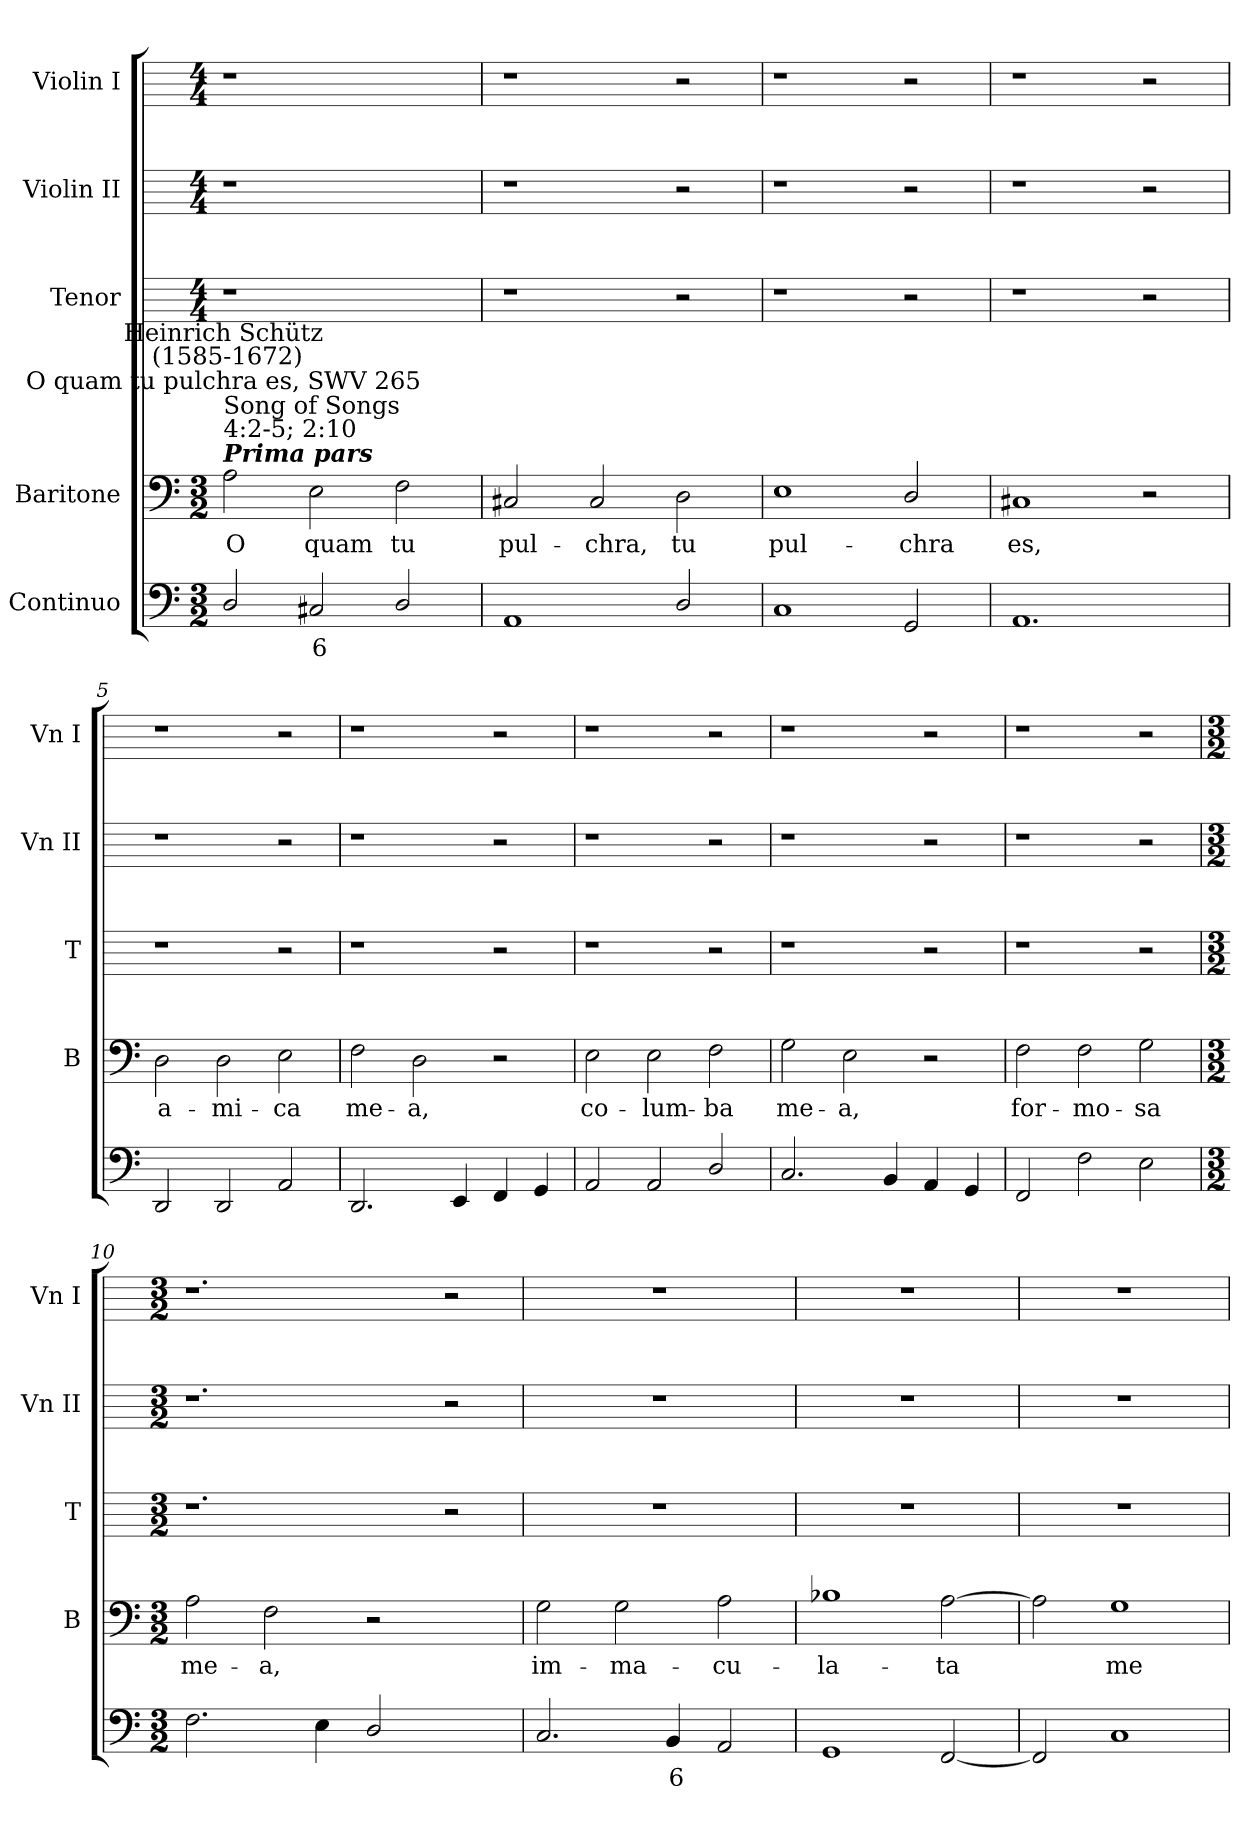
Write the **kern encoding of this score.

**kern	**text	**kern	**text	**kern	**kern	**kern
*part5	*part5	*part4	*part4	*part3	*part2	*part1
*staff5	*staff5	*staff4	*staff4	*staff3	*staff2	*staff1
*I"Continuo	*	*I"Baritone	*	*I"Tenor	*I"Violin II	*I"Violin I
*	*	*I'B	*	*I'T	*I'Vn II	*I'Vn I
*clefF4	*	*clefF4	*	*	*	*
*k[]	*	*k[]	*	*	*	*
*C:	*	*C:	*	*	*	*
*M3/2	*	*M3/2	*	*M4/4	*M4/4	*M4/4
=1	=1	=1	=1	=1	=1	=1
!	!	!LO:TX:a:Bi:t=Prima pars	!	!	!	!
!	!	!LO:TX:a:t=Song of Songs \n4&colon;2-5; 2&colon;10	!	!	!	!
!	!	!LO:TX:a:cj:t=O quam tu pulchra es, SWV 265	!	!	!	!
!	!	!LO:TX:a:cj:t=Heinrich Schütz\n (1585-1672)	!	!	!	!
!	!	!	!LO:LY:b	!	!	!
2D/	.	2A	O	1r	1r	1r
!	!LO:LY:b	!	!LO:LY:b	!	!	!
2C#X	6	2E	quam	.	.	.
!	!	!	!LO:LY:b	!	!	!
2D/	.	2F	tu	2ryy	2ryy	2ryy
=2	=2	=2	=2	=2	=2	=2
!	!	!	!LO:LY:b	!	!	!
1AA	.	2C#X	pul-	1r	1r	1r
!	!	!	!LO:LY:b	!	!	!
.	.	2C#	-chra,	.	.	.
!	!	!	!LO:LY:b	!	!	!
2D/	.	2D	tu	2r	2r	2r
=3	=3	=3	=3	=3	=3	=3
!	!	!	!LO:LY:b	!	!	!
1C	.	1E	pul-	1r	1r	1r
!	!	!	!LO:LY:b	!	!	!
2GG	.	2D/	-chra	2r	2r	2r
=4	=4	=4	=4	=4	=4	=4
!	!	!	!LO:LY:b	!	!	!
1.AA	.	1C#X	es,	1r	1r	1r
.	.	2r	.	2r	2r	2r
=5	=5	=5	=5	=5	=5	=5
!	!	!	!LO:LY:b	!	!	!
2DD	.	2D	a-	1r	1r	1r
!	!	!	!LO:LY:b	!	!	!
2DD	.	2D	-mi-	.	.	.
!	!	!	!LO:LY:b	!	!	!
2AA	.	2E	-ca	2r	2r	2r
=6	=6	=6	=6	=6	=6	=6
!	!	!	!LO:LY:b	!	!	!
2.DD	.	2F	me-	1r	1r	1r
!	!	!	!LO:LY:b	!	!	!
.	.	2D	-a,	.	.	.
4EE	.	.	.	.	.	.
4FF	.	2r	.	2r	2r	2r
4GG	.	.	.	.	.	.
=7	=7	=7	=7	=7	=7	=7
!	!	!	!LO:LY:b	!	!	!
2AA	.	2E	co-	1r	1r	1r
!	!	!	!LO:LY:b	!	!	!
2AA	.	2E	-lum-	.	.	.
!	!	!	!LO:LY:b	!	!	!
2D/	.	2F	-ba	2r	2r	2r
=8	=8	=8	=8	=8	=8	=8
!	!	!	!LO:LY:b	!	!	!
2.C	.	2G	me-	1r	1r	1r
!	!	!	!LO:LY:b	!	!	!
.	.	2E	-a,	.	.	.
4BB	.	.	.	.	.	.
4AA	.	2r	.	2r	2r	2r
4GG	.	.	.	.	.	.
=9	=9	=9	=9	=9	=9	=9
!	!	!	!LO:LY:b	!	!	!
2FF	.	2F	for-	1r	1r	1r
!	!	!	!LO:LY:b	!	!	!
2F	.	2F	-mo-	.	.	.
!	!	!	!LO:LY:b	!	!	!
2E	.	2G	-sa	2r	2r	2r
!!LO:LB:g=z
=10	=10	=10	=10	=10	=10	=10
*M3/2	*	*M3/2	*	*M3/2	*M3/2	*M3/2
!	!	!	!LO:LY:b	!	!	!
2.F	.	2A	me-	1.r	1.r	1.r
!	!	!	!LO:LY:b	!	!	!
.	.	2F	-a,	.	.	.
4E	.	.	.	.	.	.
2D/	.	2r	.	.	.	.
2ryy	.	2ryy	.	2r	2r	2r
=11	=11	=11	=11	=11	=11	=11
!	!	!	!LO:LY:b	!	!	!
2.C	.	2G	im-	1.r	1.r	1.r
!	!	!	!LO:LY:b	!	!	!
.	.	2G	-ma-	.	.	.
!	!LO:LY:b	!	!	!	!	!
4BB	6	.	.	.	.	.
!	!	!	!LO:LY:b	!	!	!
2AA	.	2A	-cu-	.	.	.
=12	=12	=12	=12	=12	=12	=12
!	!	!	!LO:LY:b	!	!	!
1GG	.	1B-X	-la-	1.r	1.r	1.r
!	!	!	!LO:LY:b	!	!	!
[2FF	.	[2A	-ta	.	.	.
=13	=13	=13	=13	=13	=13	=13
2FF]	.	2A]	.	1.r	1.r	1.r
!	!	!	!LO:LY:b	!	!	!
1C	.	1G	me-	.	.	.
=	=	=	=	=	=	=
*-	*-	*-	*-	*-	*-	*-
